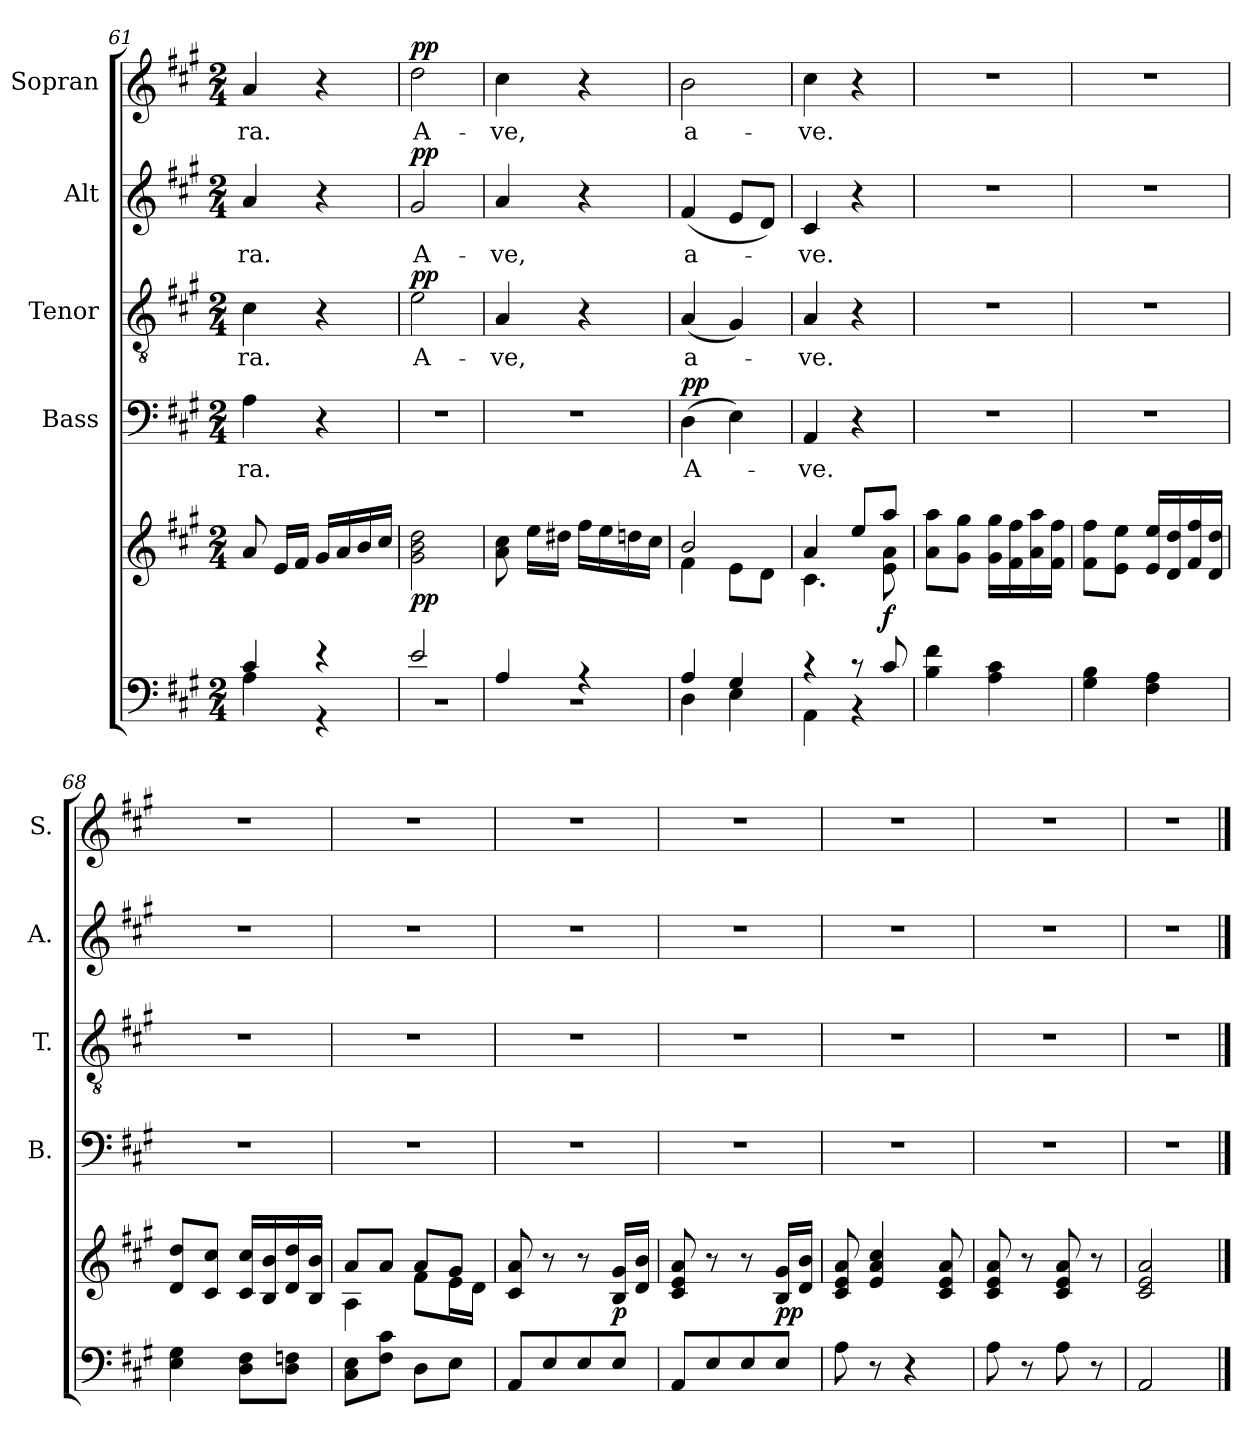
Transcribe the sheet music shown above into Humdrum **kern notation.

**kern	**kern	**dynam	**kern	**text	**dynam	**kern	**text	**dynam	**kern	**text	**dynam	**kern	**text	**dynam
*part5	*part5	*part5	*part4	*part4	*part4	*part3	*part3	*part3	*part2	*part2	*part2	*part1	*part1	*part1
*staff6	*staff5	*staff5/6	*staff4	*staff4	*staff4	*staff3	*staff3	*staff3	*staff2	*staff2	*staff2	*staff1	*staff1	*staff1
*	*	*	*I"Bass	*	*	*I"Tenor	*	*	*I"Alt	*	*	*I"Sopran	*	*
*	*	*	*I'B.	*	*	*I'T.	*	*	*I'A.	*	*	*I'S.	*	*
!!LO:PB:g=z
*clefF4	*clefG2	*	*clefF4	*	*	*clefGv2	*	*	*clefG2	*	*	*clefG2	*	*
*k[f#c#g#]	*k[f#c#g#]	*	*k[f#c#g#]	*	*	*k[f#c#g#]	*	*	*k[f#c#g#]	*	*	*k[f#c#g#]	*	*
*A:	*A:	*	*A:	*	*	*A:	*	*	*A:	*	*	*A:	*	*
*M2/4	*M2/4	*	*M2/4	*	*	*M2/4	*	*	*M2/4	*	*	*M2/4	*	*
=61	=61	=61	=61	=61	=61	=61	=61	=61	=61	=61	=61	=61	=61	=61
*^	*	*	*	*	*	*	*	*	*	*	*	*	*	*
!	!	!	!	!	!LO:LY:b	!	!	!LO:LY:b	!	!	!LO:LY:b	!	!	!LO:LY:b	!
4c#/	4A\	8a/	.	4A\	-ra.	.	4c#\	-ra.	.	4a/	-ra.	.	4a/	-ra.	.
.	.	16e/LL	.	.	.	.	.	.	.	.	.	.	.	.	.
.	.	16f#/JJ	.	.	.	.	.	.	.	.	.	.	.	.	.
4r	4r	16g#/LL	.	4r	.	.	4r	.	.	4r	.	.	4r	.	.
.	.	16a/	.	.	.	.	.	.	.	.	.	.	.	.	.
.	.	16b/	.	.	.	.	.	.	.	.	.	.	.	.	.
.	.	16cc#/JJ	.	.	.	.	.	.	.	.	.	.	.	.	.
=62	=62	=62	=62	=62	=62	=62	=62	=62	=62	=62	=62	=62	=62	=62	=62
!	!	!	!LO:DY:b	!	!	!	!	!LO:LY:b	!LO:DY:a	!	!LO:LY:b	!LO:DY:a	!	!LO:LY:b	!LO:DY:a
2e/	2r	2g#\ 2b\ 2dd\	pp	2r	.	.	2e\	A-	pp	2g#/	A-	pp	2dd\	A-	pp
=63	=63	=63	=63	=63	=63	=63	=63	=63	=63	=63	=63	=63	=63	=63	=63
!	!	!	!	!	!	!	!	!LO:LY:b	!	!	!LO:LY:b	!	!	!LO:LY:b	!
4A/	2r	8a\ 8cc#\	.	2r	.	.	4A/	-ve,	.	4a/	-ve,	.	4cc#\	-ve,	.
.	.	16ee\LL	.	.	.	.	.	.	.	.	.	.	.	.	.
.	.	16dd#X\JJ	.	.	.	.	.	.	.	.	.	.	.	.	.
4rA	.	16ff#\LL	.	.	.	.	4r	.	.	4r	.	.	4r	.	.
.	.	16ee\	.	.	.	.	.	.	.	.	.	.	.	.	.
.	.	16ddn\	.	.	.	.	.	.	.	.	.	.	.	.	.
.	.	16cc#\JJ	.	.	.	.	.	.	.	.	.	.	.	.	.
=64	=64	=64	=64	=64	=64	=64	=64	=64	=64	=64	=64	=64	=64	=64	=64
*	*	*^	*	*	*	*	*	*	*	*	*	*	*	*	*
!	!	!	!	!	!	!LO:LY:b	!LO:DY:a	!	!LO:LY:b	!	!	!LO:LY:b	!	!	!LO:LY:b	!
4A/	4D\	2b/	4f#\	.	(>4D\	A-	pp	(<4A/	a-	.	(<4f#/	a-	.	2b\	a-	.
4G#/	4E\	.	8e\L	.	4E\)	.	.	4G#/)	.	.	8e/L	.	.	.	.	.
.	.	.	8d\J	.	.	.	.	.	.	.	8d/J)	.	.	.	.	.
=65	=65	=65	=65	=65	=65	=65	=65	=65	=65	=65	=65	=65	=65	=65	=65	=65
!	!	!	!	!	!	!LO:LY:b	!	!	!LO:LY:b	!	!	!LO:LY:b	!	!	!LO:LY:b	!
4rc	4AA\	4a/	4.c#\	.	4AA/	-ve.	.	4A/	-ve.	.	4c#/	-ve.	.	4cc#\	-ve.	.
8rc	4rBB	8ee/L	.	.	4r	.	.	4r	.	.	4r	.	.	4r	.	.
!	!	!	!	!LO:DY:b	!	!	!	!	!	!	!	!	!	!	!	!
8c#/	.	8aa/J	8e\ 8a\	f	.	.	.	.	.	.	.	.	.	.	.	.
*v	*v	*	*	*	*	*	*	*	*	*	*	*	*	*	*	*
*	*v	*v	*	*	*	*	*	*	*	*	*	*	*	*	*
=66	=66	=66	=66	=66	=66	=66	=66	=66	=66	=66	=66	=66	=66	=66
4B\ 4f#\	8a\ 8aa\L	.	2r	.	.	2r	.	.	2r	.	.	2r	.	.
.	8g#\ 8gg#\J	.	.	.	.	.	.	.	.	.	.	.	.	.
4A\ 4c#\	16g#\ 16gg#\LL	.	.	.	.	.	.	.	.	.	.	.	.	.
.	16f#\ 16ff#\	.	.	.	.	.	.	.	.	.	.	.	.	.
.	16a\ 16aa\	.	.	.	.	.	.	.	.	.	.	.	.	.
.	16f#\ 16ff#\JJ	.	.	.	.	.	.	.	.	.	.	.	.	.
!!LO:LB:g=z
=67	=67	=67	=67	=67	=67	=67	=67	=67	=67	=67	=67	=67	=67	=67
4G#\ 4B\	8f#\ 8ff#\L	.	2r	.	.	2r	.	.	2r	.	.	2r	.	.
.	8e\ 8ee\J	.	.	.	.	.	.	.	.	.	.	.	.	.
4F#\ 4A\	16e/ 16ee/LL	.	.	.	.	.	.	.	.	.	.	.	.	.
.	16d/ 16dd/	.	.	.	.	.	.	.	.	.	.	.	.	.
.	16f#/ 16ff#/	.	.	.	.	.	.	.	.	.	.	.	.	.
.	16d/ 16dd/JJ	.	.	.	.	.	.	.	.	.	.	.	.	.
=68	=68	=68	=68	=68	=68	=68	=68	=68	=68	=68	=68	=68	=68	=68
4E\ 4G#\	8d/ 8dd/L	.	2r	.	.	2r	.	.	2r	.	.	2r	.	.
.	8c#/ 8cc#/J	.	.	.	.	.	.	.	.	.	.	.	.	.
8D\ 8F#\L	16c#/ 16cc#/LL	.	.	.	.	.	.	.	.	.	.	.	.	.
.	16B/ 16b/	.	.	.	.	.	.	.	.	.	.	.	.	.
8D\ 8Fn\J	16d/ 16dd/	.	.	.	.	.	.	.	.	.	.	.	.	.
.	16B/ 16b/JJ	.	.	.	.	.	.	.	.	.	.	.	.	.
=69	=69	=69	=69	=69	=69	=69	=69	=69	=69	=69	=69	=69	=69	=69
*	*^	*	*	*	*	*	*	*	*	*	*	*	*	*
8C#\ 8E\L	8a/L	4A\	.	2r	.	.	2r	.	.	2r	.	.	2r	.	.
8F#\ 8c#\J	8a/J	.	.	.	.	.	.	.	.	.	.	.	.	.	.
8D\L	8a/L	8f#\L	.	.	.	.	.	.	.	.	.	.	.	.	.
8E\J	8g#/J	16e\L	.	.	.	.	.	.	.	.	.	.	.	.	.
.	.	16d\JJ	.	.	.	.	.	.	.	.	.	.	.	.	.
*	*v	*v	*	*	*	*	*	*	*	*	*	*	*	*	*
=70	=70	=70	=70	=70	=70	=70	=70	=70	=70	=70	=70	=70	=70	=70
8AA/L	8c#/ 8a/	.	2r	.	.	2r	.	.	2r	.	.	2r	.	.
8E/	8r	.	.	.	.	.	.	.	.	.	.	.	.	.
8E/	8r	.	.	.	.	.	.	.	.	.	.	.	.	.
!	!	!LO:DY:b	!	!	!	!	!	!	!	!	!	!	!	!
8E/J	16B/ 16g#/LL	p	.	.	.	.	.	.	.	.	.	.	.	.
.	16d/ 16b/JJ	.	.	.	.	.	.	.	.	.	.	.	.	.
=71	=71	=71	=71	=71	=71	=71	=71	=71	=71	=71	=71	=71	=71	=71
8AA/L	8c#/ 8e/ 8a/	.	2r	.	.	2r	.	.	2r	.	.	2r	.	.
8E/	8r	.	.	.	.	.	.	.	.	.	.	.	.	.
8E/	8r	.	.	.	.	.	.	.	.	.	.	.	.	.
!	!	!LO:DY:b	!	!	!	!	!	!	!	!	!	!	!	!
8E/J	16B/ 16g#/LL	pp	.	.	.	.	.	.	.	.	.	.	.	.
.	16d/ 16b/JJ	.	.	.	.	.	.	.	.	.	.	.	.	.
=72	=72	=72	=72	=72	=72	=72	=72	=72	=72	=72	=72	=72	=72	=72
8A\	8c#/ 8e/ 8a/	.	2r	.	.	2r	.	.	2r	.	.	2r	.	.
8r	4e/ 4a/ 4cc#/	.	.	.	.	.	.	.	.	.	.	.	.	.
4r	.	.	.	.	.	.	.	.	.	.	.	.	.	.
.	8c#/ 8e/ 8a/	.	.	.	.	.	.	.	.	.	.	.	.	.
=73	=73	=73	=73	=73	=73	=73	=73	=73	=73	=73	=73	=73	=73	=73
8A\	8c#/ 8e/ 8a/	.	2r	.	.	2r	.	.	2r	.	.	2r	.	.
8r	8r	.	.	.	.	.	.	.	.	.	.	.	.	.
8A\	8c#/ 8e/ 8a/	.	.	.	.	.	.	.	.	.	.	.	.	.
8r	8r	.	.	.	.	.	.	.	.	.	.	.	.	.
=74	=74	=74	=74	=74	=74	=74	=74	=74	=74	=74	=74	=74	=74	=74
2AA/	2c#/ 2e/ 2a/	.	2r	.	.	2r	.	.	2r	.	.	2r	.	.
==	==	==	==	==	==	==	==	==	==	==	==	==	==	==
*-	*-	*-	*-	*-	*-	*-	*-	*-	*-	*-	*-	*-	*-	*-
